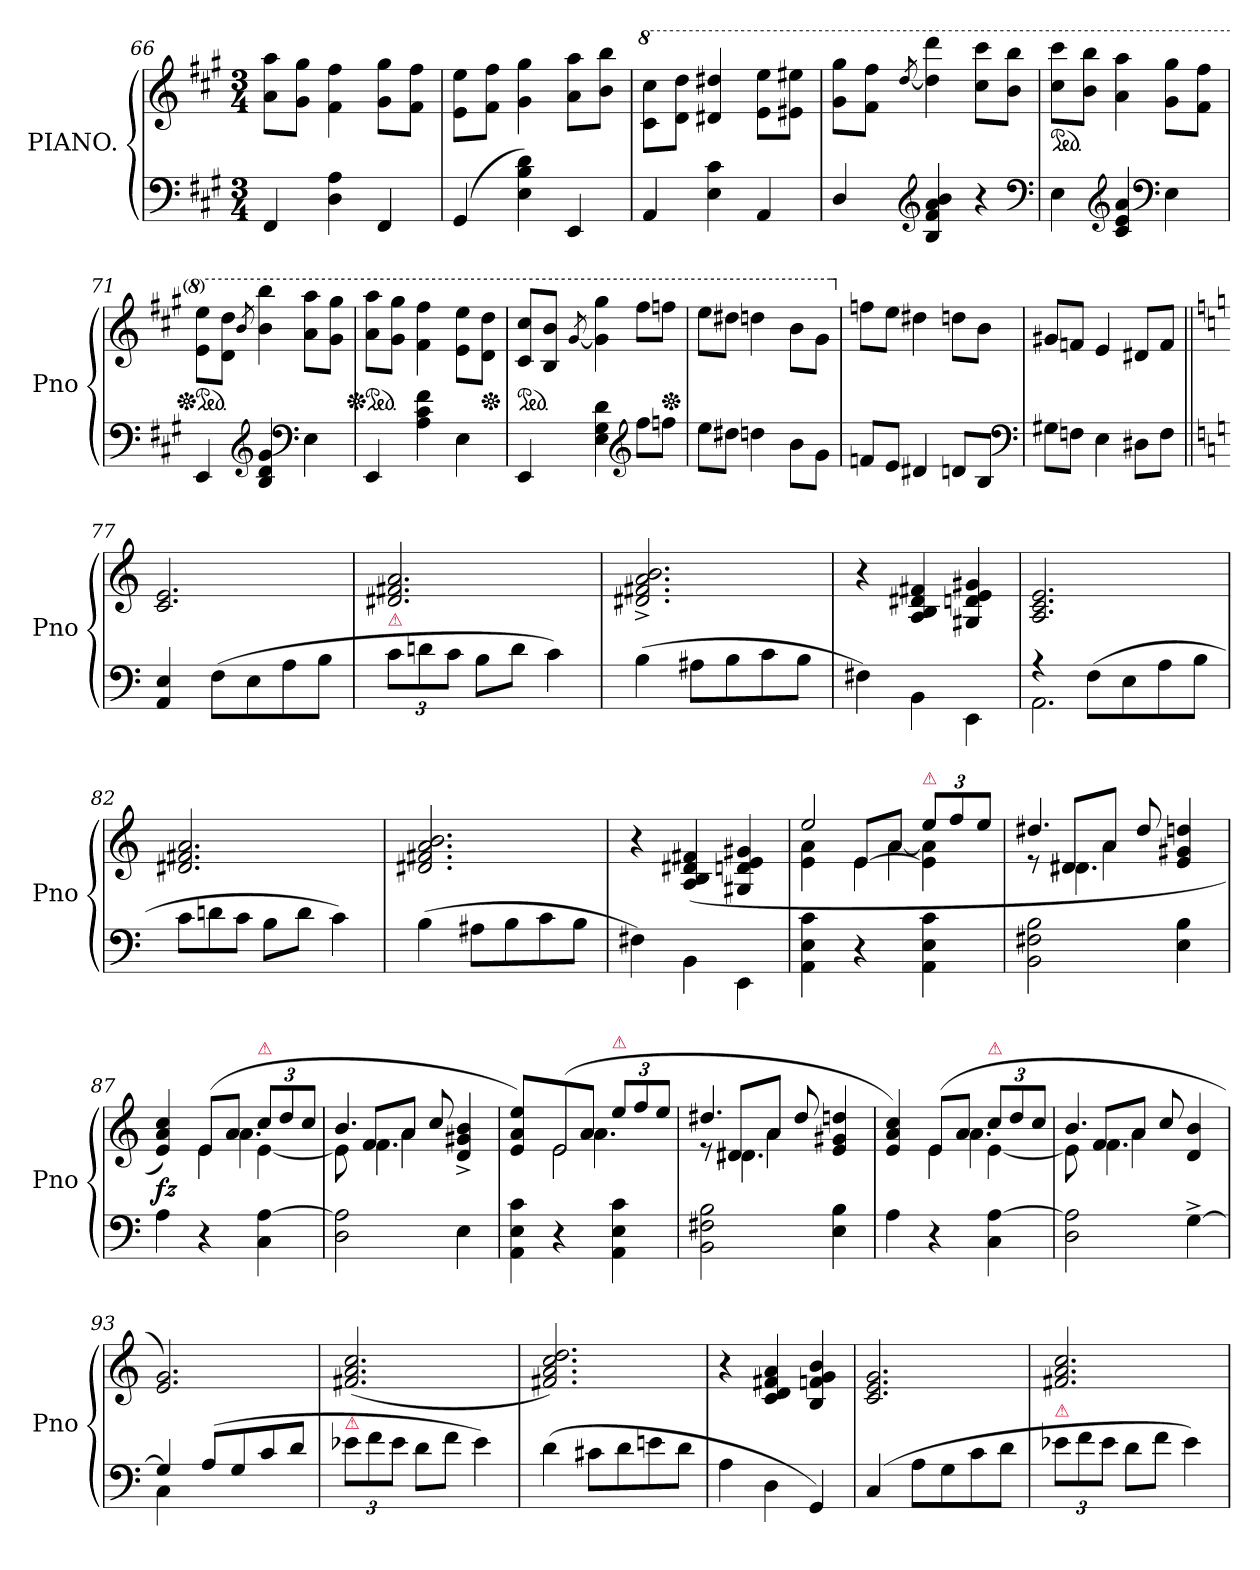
**kern	**kern	**dynam
*part1	*part1	*part1
*staff2	*staff1	*staff1/2
*I"PIANO.	*	*
*I'Pno	*	*
*clefF4	*clefG2	*
*k[f#c#g#]	*k[f#c#g#]	*
*M3/4	*M3/4	*
=66	=66	=66
4FF#	8a 8aaL	.
.	8g# 8gg#J	.
4D 4A	4f# 4ff#	.
4FF#	8g# 8gg#L	.
.	8f# 8ff#J	.
=67	=67	=67
(>4GG#	8e 8eeL	.
.	8f# 8ff#J	.
4E 4B 4d)	4g# 4gg#	.
4EE	8a 8aaL	.
.	8b 8bbJ	.
=68	=68	=68
*	*8va	*
4AA	8cc#\ 8ccc#\L	.
.	8dd 8dddJ	.
4E 4c#	4dd#X/ 4ddd#X/	.
4AA	8ee\ 8eee\L	.
.	8ee#X 8eee#XJ	.
=69	=69	=69
4D/	8gg# 8ggg#L	.
.	8ff# 8fff#J	.
*clefG2	*	*
.	[8qddd/	.
4B 4f# 4a 4b	4ddd] 4dddd	.
4r	8ccc# 8cccc#L	.
.	8bb 8bbbJ	.
*clefF4	*	*
=70	=70	=70
*	*ped	*
4E	8ccc# 8cccc#L	.
.	8bb 8bbbJ	.
*clefG2	*	*
4c# 4e 4a	4aa 4aaa	.
*clefF4	*	*
4E	8gg# 8ggg#L	.
.	8ff# 8fff#J	.
=71	=71	=71
*	*Xped	*
*	*ped	*
4EE	8ee\ 8eee\L	.
.	8dd 8dddJ	.
*clefG2	*	*
.	8qbb/	.
4B 4d 4g#	4bb 4bbb	.
*clefF4	*	*
4E	8aa 8aaaL	.
.	8gg# 8ggg#J	.
=72	=72	=72
*	*Xped	*
*	*ped	*
4EE	8aa 8aaaL	.
.	8gg# 8ggg#J	.
4A 4c# 4f#	4ff# 4fff#	.
4E	8ee\ 8eee\L	.
*	*Xped	*
.	8dd 8dddJ	.
=73	=73	=73
*	*ped	*
4EE	8cc# 8ccc#L	.
.	8b 8bbJ	.
.	[8qgg#/	.
4E 4G# 4d	4gg#] 4ggg#	.
*clefG2	*	*
8ff#L	8fff#L	.
*	*Xped	*
8ffnJ	8fffnJ	.
=74	=74	=74
8eeL	8eeeL	.
8dd#XJ	8ddd#XJ	.
4ddn	4dddn	.
8b\L	8bb\L	.
8g#J	8gg#J	.
=75	=75	=75
*	*X8va	*
8fnL	8ffnL	.
8eJ	8eeJ	.
4d#X	4dd#X	.
8dnL	8ddnL	.
8BJ	8bJ	.
*clefF4	*	*
=76	=76	=76
8G#XL	8g#XL	.
8FnJ	8fnJ	.
4E	4e	.
8D#XL	8d#XL	.
8FJ	8fJ	.
=77||	=77||	=77||
*k[]	*k[]	*
4AA/ 4E/	2.c 2.e	.
(>8FL	.	.
8E	.	.
8A	.	.
8BJ	.	.
=78	=78	=78
!LO:TX:a:color=crimson:t=⚠	!	!
12cL	2.d#X 2.f#X 2.a	.
12dn	.	.
12cJ	.	.
8BL	.	.
8dJ	.	.
4c)	.	.
=79	=79	=79
(>4B	2.d#X^> 2.f#X^> 2.a^> 2.b^>	.
8A#XL	.	.
8B	.	.
8c	.	.
8BJ	.	.
=80	=80	=80
4F#X)	4r	.
4BB\	4A/ 4B/ 4d#X/ 4f#X/	.
4EE\	4G#X 4dn 4e 4g#X	.
=81	=81	=81
*^	*	*
4rA	2.AA	2.A 2.c 2.e	.
(>8F\L	.	.	.
8E	.	.	.
8A	.	.	.
8BJ	.	.	.
*v	*v	*	*
=82	=82	=82
*Xtuplet	*	*
12cL	2.d#X 2.f#X 2.a	.
12dn	.	.
12cJ	.	.
8BL	.	.
8dJ	.	.
4c)	.	.
=83	=83	=83
(>4B	2.d#X 2.f#X 2.a 2.b	.
8A#XL	.	.
8B	.	.
8c	.	.
8BJ	.	.
=84	=84	=84
4F#X)	4r	.
4BB\	(>4A/ 4B/ 4d#X/ 4f#X/	.
4EE\	4G#X 4dn 4e 4g#X	.
=85	=85	=85
*	*^	*
*	*	*^	*
*	*	*	*^	*
4AA 4E 4c	2ee	4e 4a	4ryy	4.ryy	.
4r	.	8e/L	[<4e\	.	.
!	!	!	!	!LO:N:vis=4	!
.	.	8aJ	.	[<8a	.
!	!LO:TX:a:color=crimson:t=⚠	!	!	!	!
4AA 4E 4c	12eeL	4e]\ 4a]\	4ryy	4ryy	.
.	12ff	.	.	.	.
.	12eeJ	.	.	.	.
=86	=86	=86	=86	=86	=86
2BB 2F#X 2B	4.dd#X	8re	8ryy	4ryy	.
.	.	8d#X/L	4.d#X\	.	.
.	.	8aJ	.	4a\	.
.	8dd#	8reyy	.	.	.
4E 4B	4e 4g#X 4ddn	4ryy	4ryy	4ryy	.
*	*	*	*v	*v	*
=87	=87	=87	=87	=87
4A	4e 4a 4cc)	4rcyy	4.ryy	fz
4r	(>8eL	4e	.	.
.	8aJ	.	4.a\	.
!	!LO:TX:a:color=crimson:t=⚠	!	!	!
4C [4A	12ccL	[4e	.	.
.	12dd	.	.	.
.	12ccJ	.	.	.
=88	=88	=88	=88	=88
*	*	*	*^	*
2D 2A]	4.b	8e]	8ryy	4ryy	.
.	.	8f/L	4.f\	.	.
.	.	8aJ	.	4a\	.
.	8cc	4.rFyy	.	.	.
4E\	4d^< 4g#X^< 4b^<	.	4ryy	4ryy	.
*	*	*	*v	*v	*
=89	=89	=89	=89	=89
4AA 4E 4c	4e 4a 4ee)	4rcyy	4ryy	.
!	!LO:N:vis=2	!	!	!
4r	(>8e	2e	8ryy	.
.	8aJ	.	4.a\	.
!	!LO:TX:a:color=crimson:t=⚠	!	!	!
4AA 4E 4c	12eeL	.	.	.
.	12ff	.	.	.
.	12eeJ	.	.	.
=90	=90	=90	=90	=90
*	*	*	*^	*
2BB 2F#X 2B	4.dd#X	8re	8ryy	4ryy	.
.	.	8d#X/L	4.d#X\	.	.
.	.	8aJ	.	4a\	.
.	8dd#	8reyy	.	.	.
4E 4B	4e 4g#X 4ddn	4ryy	4ryy	4ryy	.
*	*	*	*v	*v	*
=91	=91	=91	=91	=91
4A	4e 4a 4cc)	4rcyy	4.ryy	.
4r	(>8eL	4e	.	.
.	8aJ	.	4.a\	.
!	!LO:TX:a:color=crimson:t=⚠	!	!	!
4C [4A	12ccL	[4e	.	.
.	12dd	.	.	.
.	12ccJ	.	.	.
=92	=92	=92	=92	=92
*	*	*	*^	*
2D 2A]	4.b	8e]	8ryy	4ryy	.
.	.	8f/L	4.f\	.	.
.	.	8aJ	.	4a\	.
.	8cc	8ryy	.	.	.
[4G^<	4d 4b	4ryy	4ryy	4ryy	.
*	*v	*v	*v	*v	*
=93	=93	=93
*^	*	*
4G]	4C	2.e 2.g)	.
(>8A/L	2reyy	.	.
8G	.	.	.
8c	.	.	.
8dJ	.	.	.
*v	*v	*	*
=94	=94	=94
*tuplet	*	*
!LO:TX:a:color=crimson:t=⚠	!	!
12e-XL	(>2.f#X/ 2.a/ 2.cc/	.
12f	.	.
12e-J	.	.
8dL	.	.
8fJ	.	.
4e-)	.	.
=95	=95	=95
(>4d	2.f#X/ 2.a/ 2.cc/ 2.dd/)	.
8c#XL	.	.
8d	.	.
8en	.	.
8dJ	.	.
=96	=96	=96
4A	4r	.
4D	4c 4d 4f#X 4a	.
4GG)	4B 4fn 4g 4b	.
=97	=97	=97
(>4C	2.c 2.e 2.g	.
8AL	.	.
8G	.	.
8c	.	.
8dJ	.	.
=98	=98	=98
!LO:TX:a:color=crimson:t=⚠	!	!
12e-XL	2.f#X 2.a 2.cc	.
12f	.	.
12e-J	.	.
8dL	.	.
8fJ	.	.
4e-)	.	.
=	=	=
*-	*-	*-
